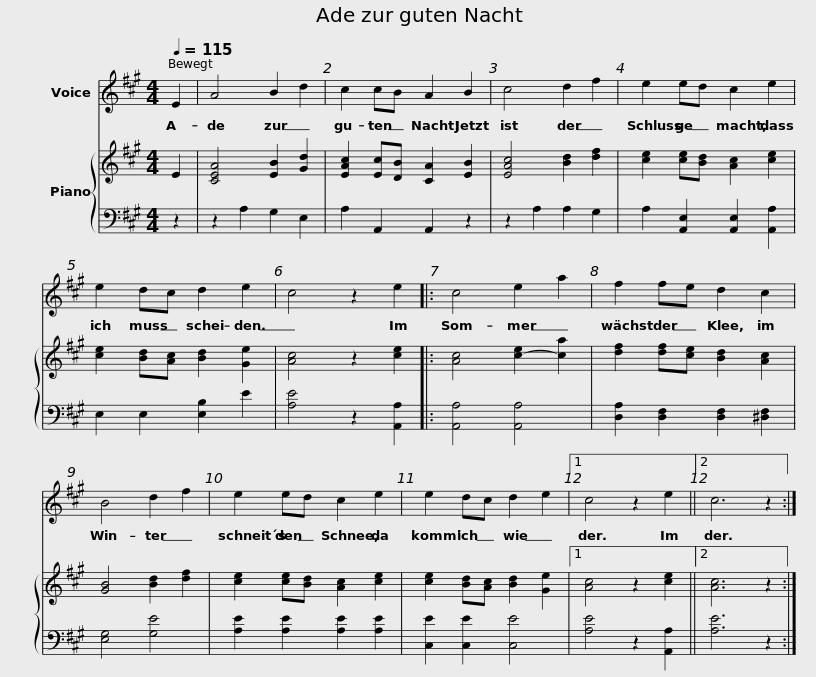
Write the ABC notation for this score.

X:1
%%score 1 { 2 | 3 }
L:1/8
Q:1/4=115
M:4/4
I:linebreak $
K:A
V:1 treble
V:2 treble
V:3 bass
V:1
 E2 | A4 B2 d2 | c2 cB A2 B2 | c4 d2 f2 | e2 ed c2 e2 | %5
 e2 dc d2 e2 |$ c4 z2 e2 |: c4 e2 a2 | f2 fe d2 c2 | B4 d2 f2 | %10
 e2 ed c2 e2 | e2 dc d2 e2 |1$ c4 z2 e2 ||2 c6 z2 :| %14
V:2
 E2 | [CEA]4 [EB]2 [Gd]2 | [EAc]2 [Ec][DB] [CA]2 [EB]2 | [EAc]4 [Bd]2 [df]2 | [ce]2 [ce][Bd] [Ac]2 [ce]2 | %5
 [ce]2 [Bd][Ac] [Bd]2 [Ge]2 |$ [Ac]4 z2 [ce]2 |: [Ac]4 [c-e]2 [ca]2 | [df]2 [df][ce] [Bd]2 [Ac]2 | [GB]4 [Bd]2 [df]2 | %10
 [ce]2 [ce][Bd] [Ac]2 [ce]2 | [ce]2 [Bd][Ac] [Bd]2 [Ge]2 |1$ [Ac]4 z2 [ce]2 ||2 [Ac]6 z2 :| %14
V:3
 z2 | z2 A,2 G,2 E,2 | A,2 A,,2 A,,2 z2 | z2 A,2 A,2 G,2 | A,2 [A,,E,]2 [A,,E,]2 [A,,A,]2 | %5
 E,2 E,2 [E,B,]2 E2 |$ [A,E]4 z2 [A,,A,]2 |: [A,,A,]4 [A,,A,]4 | [D,A,]2 [D,F,]2 [D,F,]2 [^D,F,]2 | [E,G,]4 [G,E]4 | %10
 [A,E]2 [A,E]2 [A,E]2 [A,E]2 | [C,E]2 [C,E]2 [C,E]4 |1$ [A,E]4 z2 [A,,A,]2 ||2 [A,E]6 z2 :| %14
